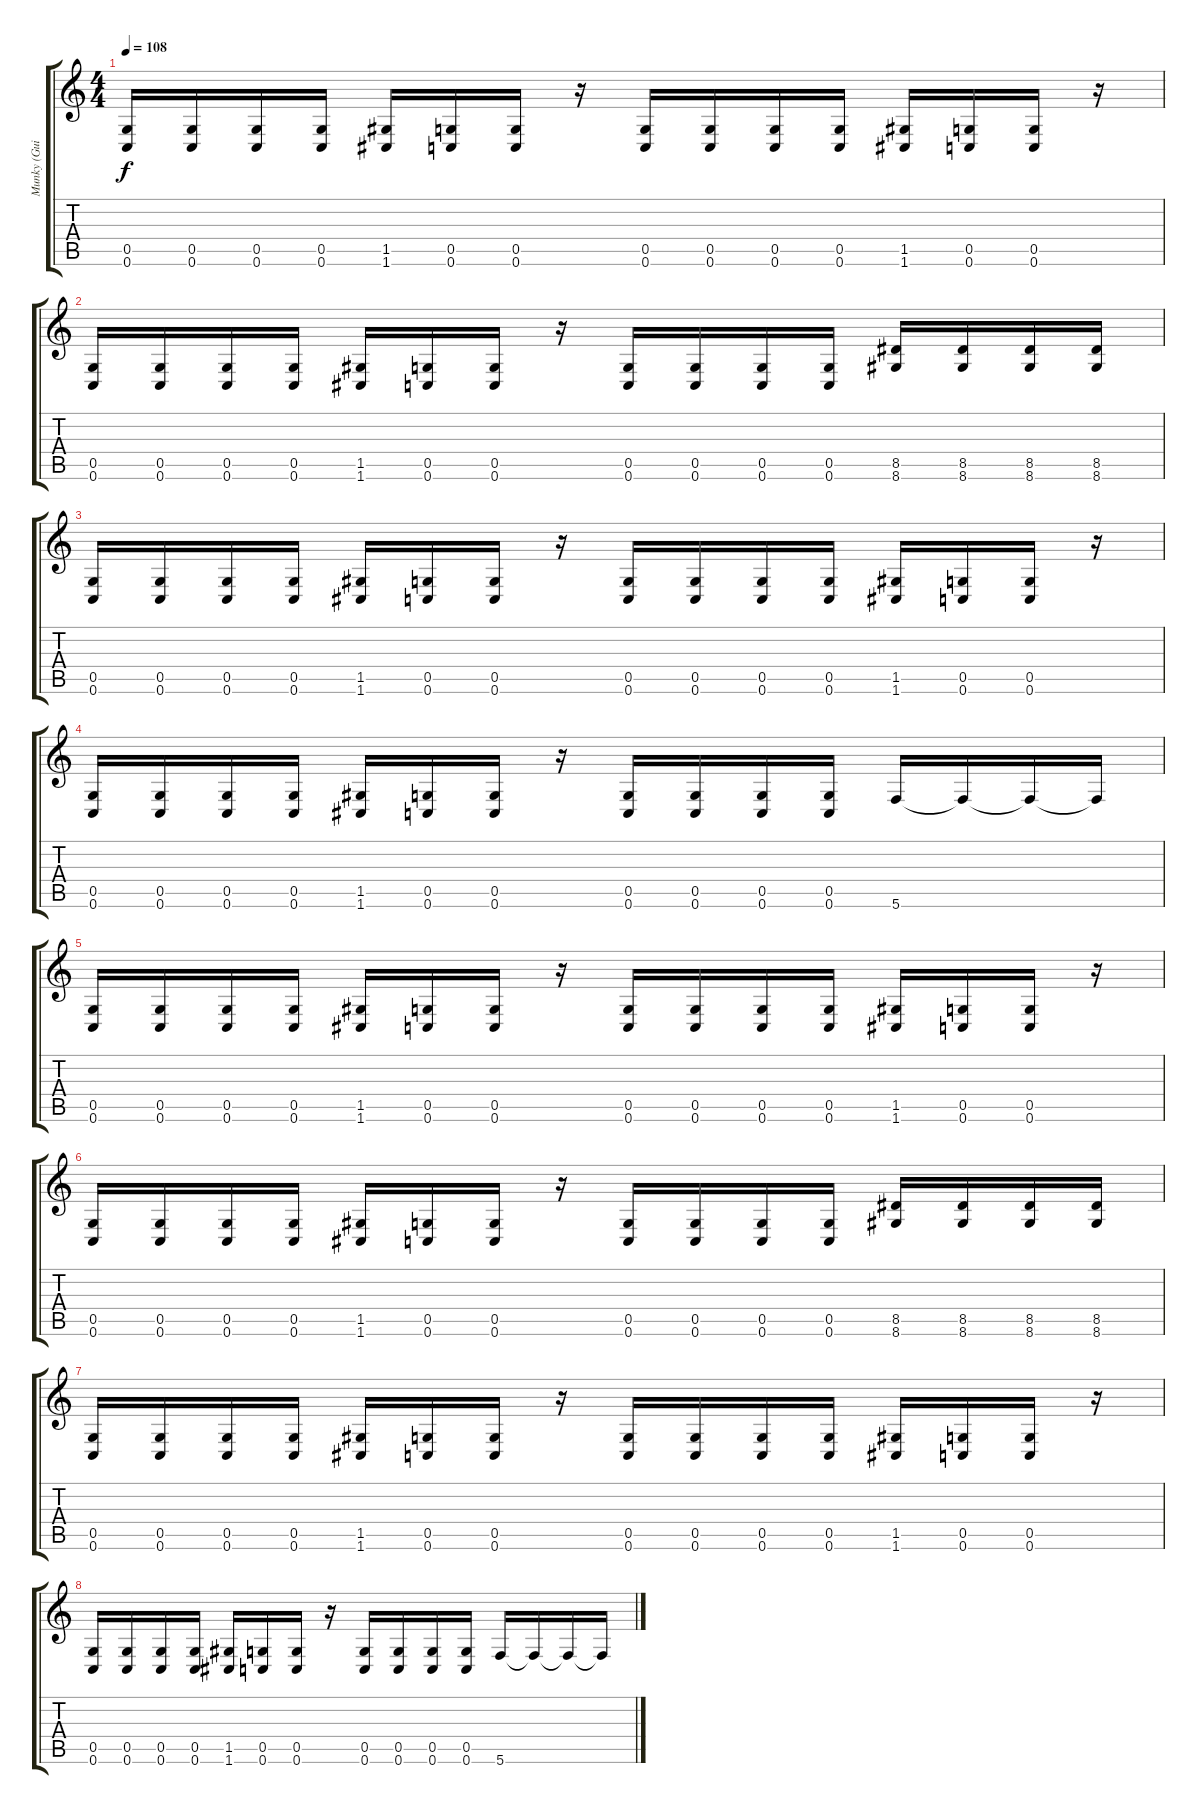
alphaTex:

\track ("Munky (Guitar)" "Munky (Gui") {instrument distortionguitar}
\staff {score tabs}
\tuning (D4 A3 F3 C3 G2 C2) {hide}
\ts (4 4)
\tempo 108
\clef g2
\ks c
(0.5 0.6).16{dy f volume 11 instrument distortionguitar} (0.5 0.6).16 (0.5 0.6).16 (0.5 0.6).16 (1.5 1.6).16 (0.5 0.6).16 (0.5 0.6).16 r.16 (0.5 0.6).16 (0.5 0.6).16 (0.5 0.6).16 (0.5 0.6).16 (1.5 1.6).16 (0.5 0.6).16 (0.5 0.6).16 r.16 |
(0.5 0.6).16 (0.5 0.6).16 (0.5 0.6).16 (0.5 0.6).16 (1.5 1.6).16 (0.5 0.6).16 (0.5 0.6).16 r.16 (0.5 0.6).16 (0.5 0.6).16 (0.5 0.6).16 (0.5 0.6).16 (8.5 8.6).16 (8.5 8.6).16 (8.5 8.6).16 (8.5 8.6).16 |
(0.5 0.6).16 (0.5 0.6).16 (0.5 0.6).16 (0.5 0.6).16 (1.5 1.6).16 (0.5 0.6).16 (0.5 0.6).16 r.16 (0.5 0.6).16 (0.5 0.6).16 (0.5 0.6).16 (0.5 0.6).16 (1.5 1.6).16 (0.5 0.6).16 (0.5 0.6).16 r.16 |
(0.5 0.6).16 (0.5 0.6).16 (0.5 0.6).16 (0.5 0.6).16 (1.5 1.6).16 (0.5 0.6).16 (0.5 0.6).16 r.16 (0.5 0.6).16 (0.5 0.6).16 (0.5 0.6).16 (0.5 0.6).16 5.6.16 5.6{t}.16 5.6{t}.16 5.6{t}.16 |
(0.5 0.6).16 (0.5 0.6).16 (0.5 0.6).16 (0.5 0.6).16 (1.5 1.6).16 (0.5 0.6).16 (0.5 0.6).16 r.16 (0.5 0.6).16 (0.5 0.6).16 (0.5 0.6).16 (0.5 0.6).16 (1.5 1.6).16 (0.5 0.6).16 (0.5 0.6).16 r.16 |
(0.5 0.6).16 (0.5 0.6).16 (0.5 0.6).16 (0.5 0.6).16 (1.5 1.6).16 (0.5 0.6).16 (0.5 0.6).16 r.16 (0.5 0.6).16 (0.5 0.6).16 (0.5 0.6).16 (0.5 0.6).16 (8.5 8.6).16 (8.5 8.6).16 (8.5 8.6).16 (8.5 8.6).16 |
(0.5 0.6).16 (0.5 0.6).16 (0.5 0.6).16 (0.5 0.6).16 (1.5 1.6).16 (0.5 0.6).16 (0.5 0.6).16 r.16 (0.5 0.6).16 (0.5 0.6).16 (0.5 0.6).16 (0.5 0.6).16 (1.5 1.6).16 (0.5 0.6).16 (0.5 0.6).16 r.16 |
(0.5 0.6).16 (0.5 0.6).16 (0.5 0.6).16 (0.5 0.6).16 (1.5 1.6).16 (0.5 0.6).16 (0.5 0.6).16 r.16 (0.5 0.6).16 (0.5 0.6).16 (0.5 0.6).16 (0.5 0.6).16 5.6.16 5.6{t}.16 5.6{t}.16 5.6{t}.16
